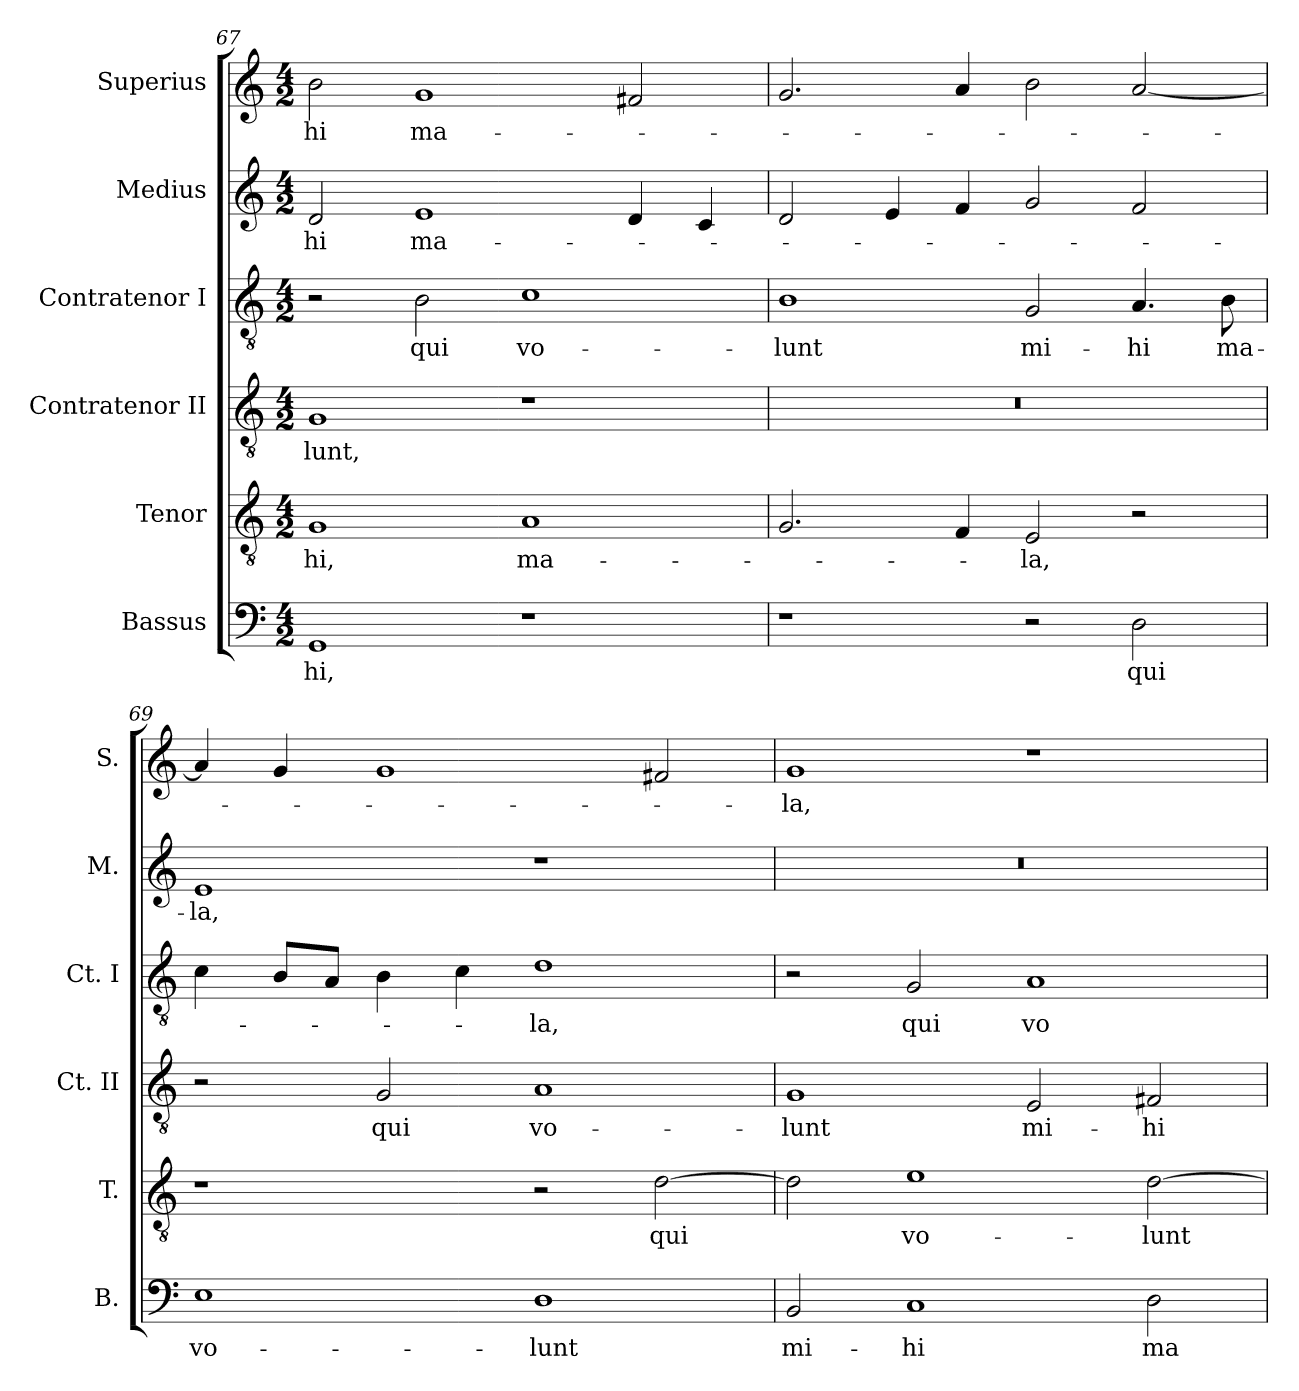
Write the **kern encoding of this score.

**kern	**text	**kern	**text	**kern	**text	**kern	**text	**kern	**text	**kern	**text
*part6	*part6	*part5	*part5	*part4	*part4	*part3	*part3	*part2	*part2	*part1	*part1
*staff6	*staff6	*staff5	*staff5	*staff4	*staff4	*staff3	*staff3	*staff2	*staff2	*staff1	*staff1
*I"Bassus	*	*I"Tenor	*	*I"Contratenor II	*	*I"Contratenor I	*	*I"Medius	*	*I"Superius	*
*I'B.	*	*I'T.	*	*I'Ct. II	*	*I'Ct. I	*	*I'M.	*	*I'S.	*
*clefF4	*	*clefGv2	*	*clefGv2	*	*clefGv2	*	*clefG2	*	*clefG2	*
*	*	*ITrd7c12	*	*ITrd7c12	*	*ITrd7c12	*	*	*	*	*
*k[]	*	*k[]	*	*k[]	*	*k[]	*	*k[]	*	*k[]	*
*C:	*	*C:	*	*C:	*	*C:	*	*C:	*	*C:	*
*M4/2	*	*M4/2	*	*M4/2	*	*M4/2	*	*M4/2	*	*M4/2	*
=67	=67	=67	=67	=67	=67	=67	=67	=67	=67	=67	=67
!	!LO:LY:b:color=#000000	!	!	!	!	!	!	!	!	!	!
!	!	!	!LO:LY:b:color=#000000	!	!	!	!	!	!	!	!
!	!	!	!	!	!LO:LY:b:color=#000000	!	!	!	!	!	!
!	!	!	!	!	!	!	!	!	!LO:LY:b:color=#000000	!	!
!	!	!	!	!	!	!	!	!	!	!	!LO:LY:b:color=#000000
1GGi	-hi,	1GGi	-hi,	1GGi	-lunt,	2r	.	2di/	-hi	2bi\	-hi
!	!	!	!	!	!	!	!LO:LY:b:color=#000000	!	!	!	!
!	!	!	!	!	!	!	!	!	!LO:LY:b:color=#000000	!	!
!	!	!	!	!	!	!	!	!	!	!	!LO:LY:b:color=#000000
.	.	.	.	.	.	2BBi\	qui	1ei	ma-	1gi	ma-
!	!	!	!LO:LY:b:color=#000000	!	!	!	!	!	!	!	!
!	!	!	!	!	!	!	!LO:LY:b:color=#000000	!	!	!	!
1r	.	1AAi	ma-	1r	.	1Ci	vo-	.	.	.	.
.	.	.	.	.	.	.	.	4di/	.	2f#Xi/	.
.	.	.	.	.	.	.	.	4ci/	.	.	.
=68	=68	=68	=68	=68	=68	=68	=68	=68	=68	=68	=68
!	!	!	!	!LO:N:vis=1	!	!	!	!	!	!	!
!	!	!	!	!	!	!	!LO:LY:b:color=#000000	!	!	!	!
1r	.	2.GGi/	.	0r	.	1BBi	-lunt	2di/	.	2.gi/	.
.	.	.	.	.	.	.	.	4ei/	.	.	.
.	.	4FFi/	.	.	.	.	.	4fi/	.	4ai/	.
!	!	!	!LO:LY:b:color=#000000	!	!	!	!	!	!	!	!
!	!	!	!	!	!	!	!LO:LY:b:color=#000000	!	!	!	!
2r	.	2EEi/	-la,	.	.	2GGi/	mi-	2gi/	.	2bi\	.
!	!LO:LY:b:color=#000000	!	!	!	!	!	!	!	!	!	!
!	!	!	!	!	!	!	!LO:LY:b:color=#000000	!	!	!	!
2Di\	qui	2r	.	.	.	4.AAi/	-hi	2fi/	.	[<2ai/	.
!	!	!	!	!	!	!	!LO:LY:b:color=#000000	!	!	!	!
.	.	.	.	.	.	8BBi\	ma-	.	.	.	.
=69	=69	=69	=69	=69	=69	=69	=69	=69	=69	=69	=69
!	!LO:LY:b:color=#000000	!	!	!	!	!	!	!	!	!	!
!	!	!	!	!	!	!	!	!	!LO:LY:b:color=#000000	!	!
1Ei	vo-	1r	.	2r	.	4Ci\	.	1ei	-la,	4ai/]	.
.	.	.	.	.	.	8BBi/L	.	.	.	4gi/	.
.	.	.	.	.	.	8AAi/J	.	.	.	.	.
!	!	!	!	!	!LO:LY:b:color=#000000	!	!	!	!	!	!
.	.	.	.	2GGi/	qui	4BBi\	.	.	.	1gi	.
.	.	.	.	.	.	4Ci\	.	.	.	.	.
!	!LO:LY:b:color=#000000	!	!	!	!	!	!	!	!	!	!
!	!	!	!	!	!LO:LY:b:color=#000000	!	!	!	!	!	!
!	!	!	!	!	!	!	!LO:LY:b:color=#000000	!	!	!	!
1Di	-lunt	2r	.	1AAi	vo-	1Di	-la,	1r	.	.	.
!	!	!	!LO:LY:b:color=#000000	!	!	!	!	!	!	!	!
.	.	[>2Di\	qui	.	.	.	.	.	.	2f#Xi/	.
!!LO:PB:g=z
=70	=70	=70	=70	=70	=70	=70	=70	=70	=70	=70	=70
!	!LO:LY:b:color=#000000	!	!	!	!	!	!	!	!	!	!
!	!	!	!	!	!LO:LY:b:color=#000000	!	!	!LO:N:vis=1	!	!	!
!	!	!	!	!	!	!	!	!	!	!	!LO:LY:b:color=#000000
2BBi/	mi-	2Di\]	.	1GGi	-lunt	2r	.	0r	.	1gi	-la,
!	!LO:LY:b:color=#000000	!	!	!	!	!	!	!	!	!	!
!	!	!	!LO:LY:b:color=#000000	!	!	!	!	!	!	!	!
!	!	!	!	!	!	!	!LO:LY:b:color=#000000	!	!	!	!
1Ci	-hi	1Ei	vo-	.	.	2GGi/	qui	.	.	.	.
!	!	!	!	!	!LO:LY:b:color=#000000	!	!	!	!	!	!
!	!	!	!	!	!	!	!LO:LY:b:color=#000000	!	!	!	!
.	.	.	.	2EEi/	mi-	1AAi	vo-	.	.	1r	.
!	!LO:LY:b:color=#000000	!	!	!	!	!	!	!	!	!	!
!	!	!	!LO:LY:b:color=#000000	!	!	!	!	!	!	!	!
!	!	!	!	!	!LO:LY:b:color=#000000	!	!	!	!	!	!
2Di\	ma-	[>2Di\	-lunt	2FF#Xi/	-hi	.	.	.	.	.	.
=	=	=	=	=	=	=	=	=	=	=	=
*-	*-	*-	*-	*-	*-	*-	*-	*-	*-	*-	*-
